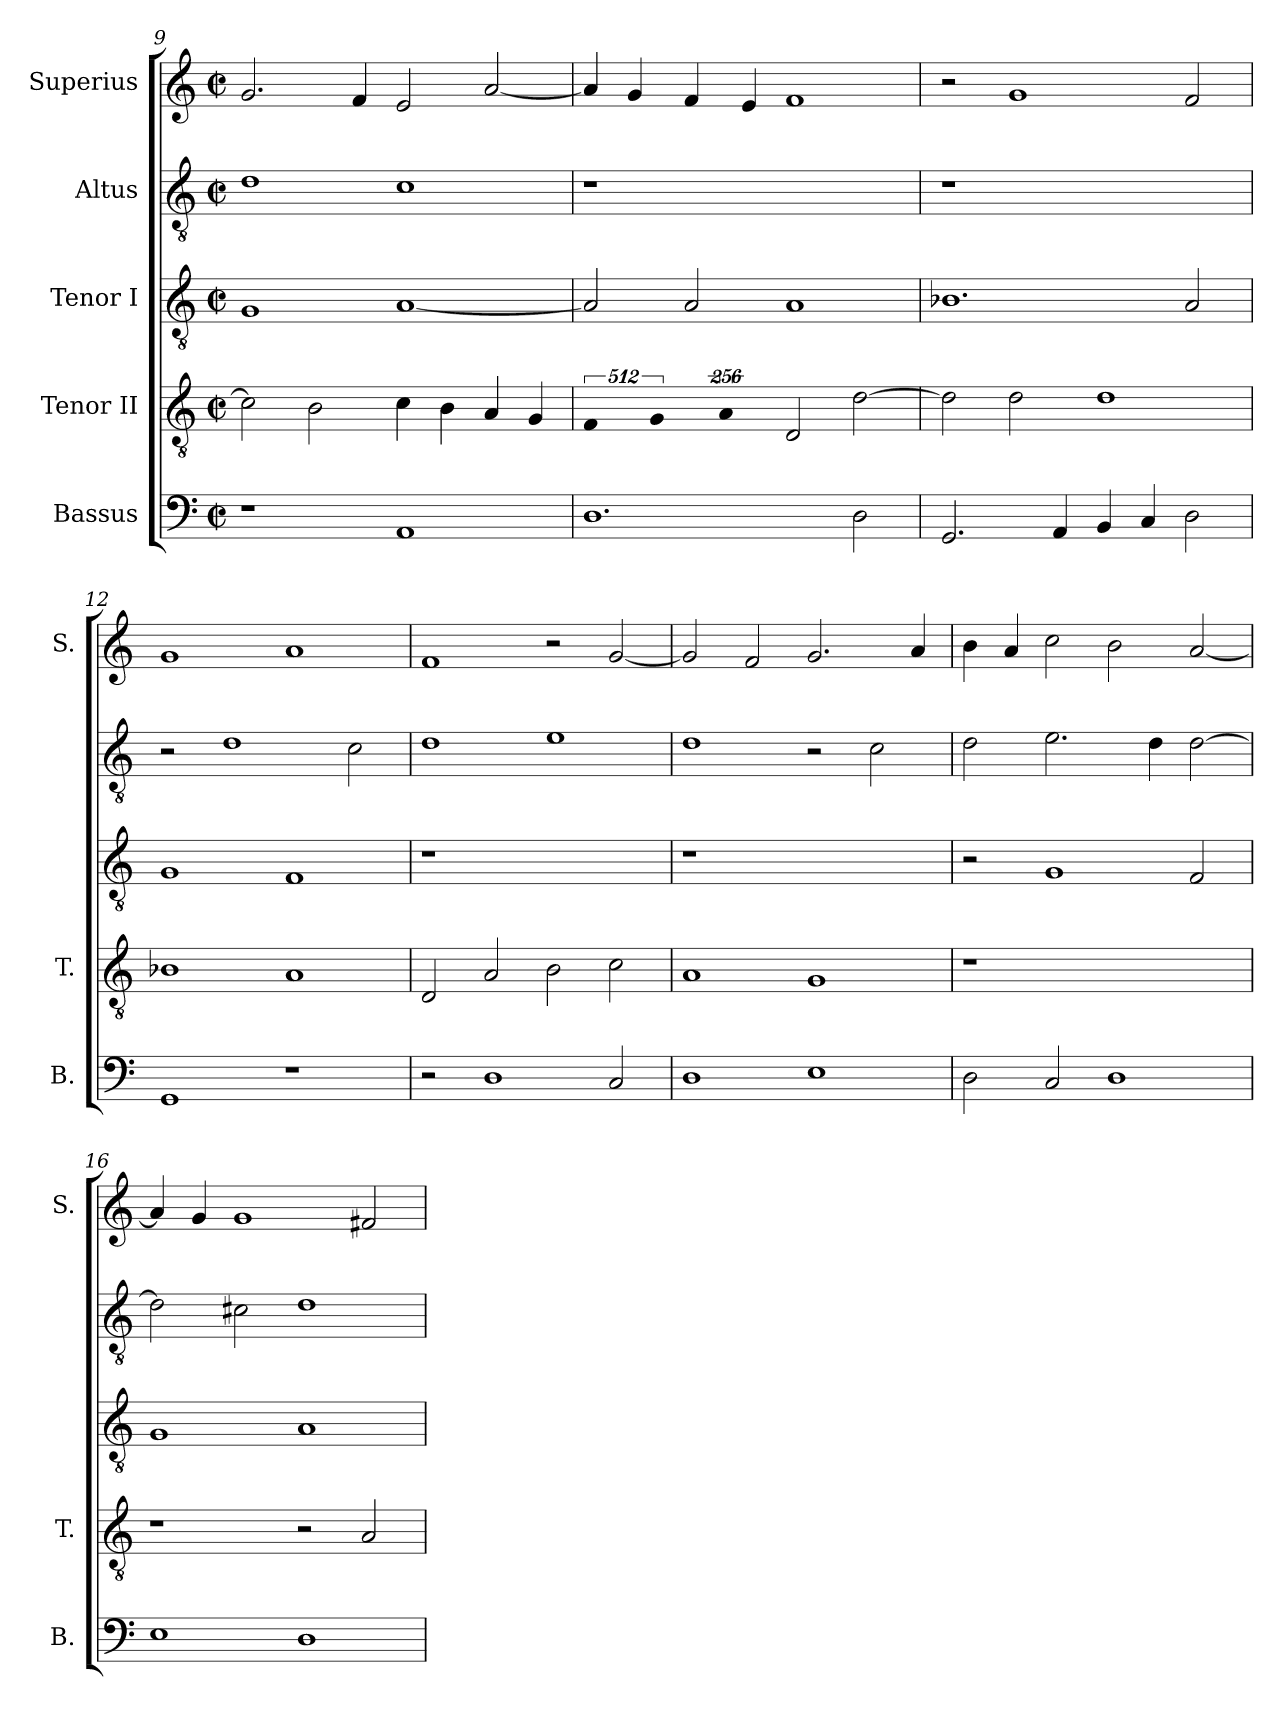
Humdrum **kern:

**kern	**kern	**kern	**kern	**kern
*part5	*part4	*part3	*part2	*part1
*staff5	*staff4	*staff3	*staff2	*staff1
*I"Bassus	*I"Tenor II	*I"Tenor I	*I"Altus	*I"Superius
*I'B.	*I'T.	*	*	*I'S.
*clefF4	*clefGv2	*clefGv2	*clefGv2	*clefG2
*	*ITrd7c12	*ITrd7c12	*ITrd7c12	*
*k[]	*k[]	*k[]	*k[]	*k[]
*C:	*C:	*C:	*C:	*C:
*M2/2	*M2/2	*M2/2	*M2/2	*M2/2
*met(c|)	*met(c|)	*met(c|)	*met(c|)	*met(c|)
=9	=9	=9	=9	=9
1r	2Ci\]	1GGi	1Di	2.gi/
.	2BBi\	.	.	.
.	.	.	.	4fi/
1AAi	4Ci\	[<1AAi	1Ci	2ei/
.	4BBi\	.	.	.
.	4AAi/	.	.	[<2ai/
.	4GGi/	.	.	.
=10	=10	=10	=10	=10
!	!LO:N:vis=2	!	!LO:N:vis=1	!
1.Di	1024%341FFi/	2AAi/]	1r	4ai/]
.	.	.	.	4gi/
!	!LO:N:vis=2	!	!	!
.	1024%341GGi/	.	.	.
.	.	2AAi/	.	4fi/
!	!LO:N:vis=2	!	!	!
.	512%171AAi/	.	.	.
.	.	.	.	4ei/
.	2DDi/	1AAi	1ryy	1fi
2Di\	[>2Di\	.	.	.
=11	=11	=11	=11	=11
!	!	!	!LO:N:vis=1	!
2.GGi/	2Di\]	1.BB-Xi	1r	2r
.	2Di\	.	.	1gi
4AAi/	.	.	.	.
4BBi/	1Di	.	1ryy	.
4Ci/	.	.	.	.
2Di\	.	2AAi/	.	2fi/
!!LO:PB:g=z
=12	=12	=12	=12	=12
1GGi	1BB-Xi	1GGi	2r	1gi
.	.	.	1Di	.
1r	1AAi	1FFi	.	1ai
.	.	.	2Ci\	.
=13	=13	=13	=13	=13
!	!	!LO:N:vis=1	!	!
2r	2DDi/	1r	1Di	1fi
1Di	2AAi/	.	.	.
.	2BBi\	1ryy	1Ei	2r
2Ci/	2Ci\	.	.	[<2gi/
=14	=14	=14	=14	=14
!	!	!LO:N:vis=1	!	!
1Di	1AAi	1r	1Di	2gi/]
.	.	.	.	2fi/
1Ei	1GGi	1ryy	2r	2.gi/
.	.	.	2Ci\	.
.	.	.	.	4ai/
=15	=15	=15	=15	=15
!	!LO:N:vis=1	!	!	!
2Di\	1r	2r	2Di\	4bi\
.	.	.	.	4ai/
2Ci/	.	1GGi	2.Ei\	2cci\
1Di	1ryy	.	.	2bi\
.	.	.	4Di\	.
.	.	2FFi/	[>2Di\	[<2ai/
=16	=16	=16	=16	=16
1Ei	1r	1GGi	2Di\]	4ai/]
.	.	.	.	4gi/
.	.	.	2C#Xi\	1gi
1Di	2r	1AAi	1Di	.
.	2AAi/	.	.	2f#Xi/
=	=	=	=	=
*-	*-	*-	*-	*-
